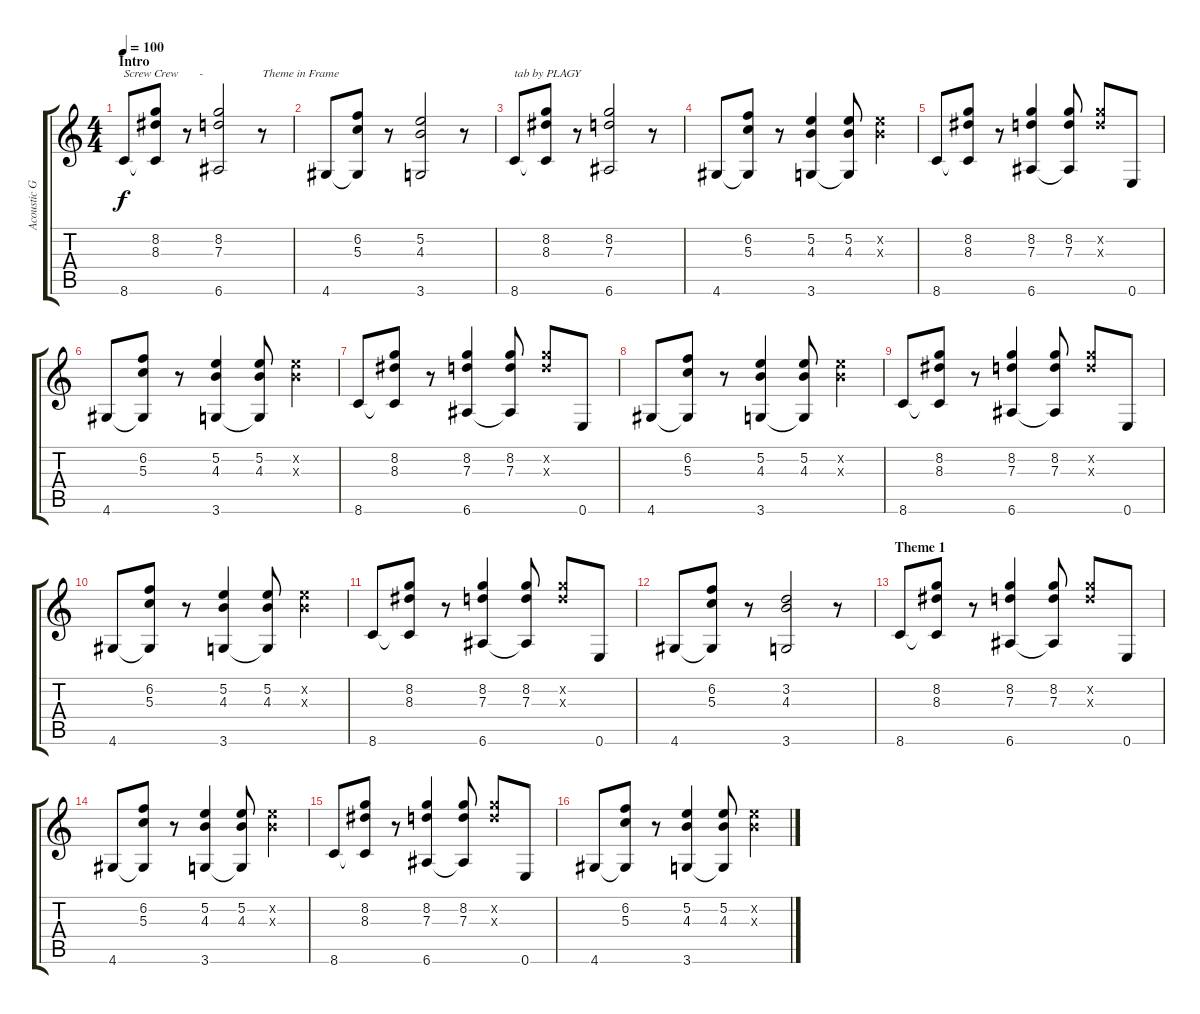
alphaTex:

\track ("Acoustic Guitar" "Acoustic G") {instrument acousticguitarsteel}
\staff {score tabs}
\tuning (E4 B3 G3 D3 A2 E2) {hide}
\ts (4 4)
\section ("" "Intro")
\tempo 100
\clef g2
\ks c
8.6.8{txt "Screw Crew       -" dy f instrument acousticguitarsteel} (8.2 8.3 8.6{t}).8 r.8 (8.2 7.3 6.6).2 r.8{txt "Theme in Frame"} |
4.6.8 (6.2 5.3 4.6{t}).8 r.8 (5.2 4.3 3.6).2 r.8 |
8.6.8{txt "tab by PLAGY"} (8.2 8.3 8.6{t}).8 r.8 (8.2 7.3 6.6).2 r.8 |
4.6.8 (6.2 5.3 4.6{t}).8 r.8 (5.2 4.3 3.6).4 (5.2 4.3 3.6{t}).8 (5.2{x} 4.3{x}).4 |
8.6.8 (8.2 8.3 8.6{t}).8 r.8 (8.2 7.3 6.6).4 (8.2 7.3 6.6{t}).8 (8.2{x} 7.3{x}).8 0.6.8 |
4.6.8 (6.2 5.3 4.6{t}).8 r.8 (5.2 4.3 3.6).4 (5.2 4.3 3.6{t}).8 (5.2{x} 4.3{x}).4 |
8.6.8 (8.2 8.3 8.6{t}).8 r.8 (8.2 7.3 6.6).4 (8.2 7.3 6.6{t}).8 (8.2{x} 7.3{x}).8 0.6.8 |
4.6.8 (6.2 5.3 4.6{t}).8 r.8 (5.2 4.3 3.6).4 (5.2 4.3 3.6{t}).8 (5.2{x} 4.3{x}).4 |
8.6.8 (8.2 8.3 8.6{t}).8 r.8 (8.2 7.3 6.6).4 (8.2 7.3 6.6{t}).8 (8.2{x} 7.3{x}).8 0.6.8 |
4.6.8 (6.2 5.3 4.6{t}).8 r.8 (5.2 4.3 3.6).4 (5.2 4.3 3.6{t}).8 (5.2{x} 4.3{x}).4 |
8.6.8 (8.2 8.3 8.6{t}).8 r.8 (8.2 7.3 6.6).4 (8.2 7.3 6.6{t}).8 (8.2{x} 7.3{x}).8 0.6.8 |
4.6.8 (6.2 5.3 4.6{t}).8 r.8 (3.2 4.3 3.6).2 r.8 |
\section ("" "Theme 1")
8.6.8 (8.2 8.3 8.6{t}).8 r.8 (8.2 7.3 6.6).4 (8.2 7.3 6.6{t}).8 (8.2{x} 7.3{x}).8 0.6.8 |
4.6.8 (6.2 5.3 4.6{t}).8 r.8 (5.2 4.3 3.6).4 (5.2 4.3 3.6{t}).8 (5.2{x} 4.3{x}).4 |
8.6.8 (8.2 8.3 8.6{t}).8 r.8 (8.2 7.3 6.6).4 (8.2 7.3 6.6{t}).8 (8.2{x} 7.3{x}).8 0.6.8 |
4.6.8 (6.2 5.3 4.6{t}).8 r.8 (5.2 4.3 3.6).4 (5.2 4.3 3.6{t}).8 (5.2{x} 4.3{x}).4
